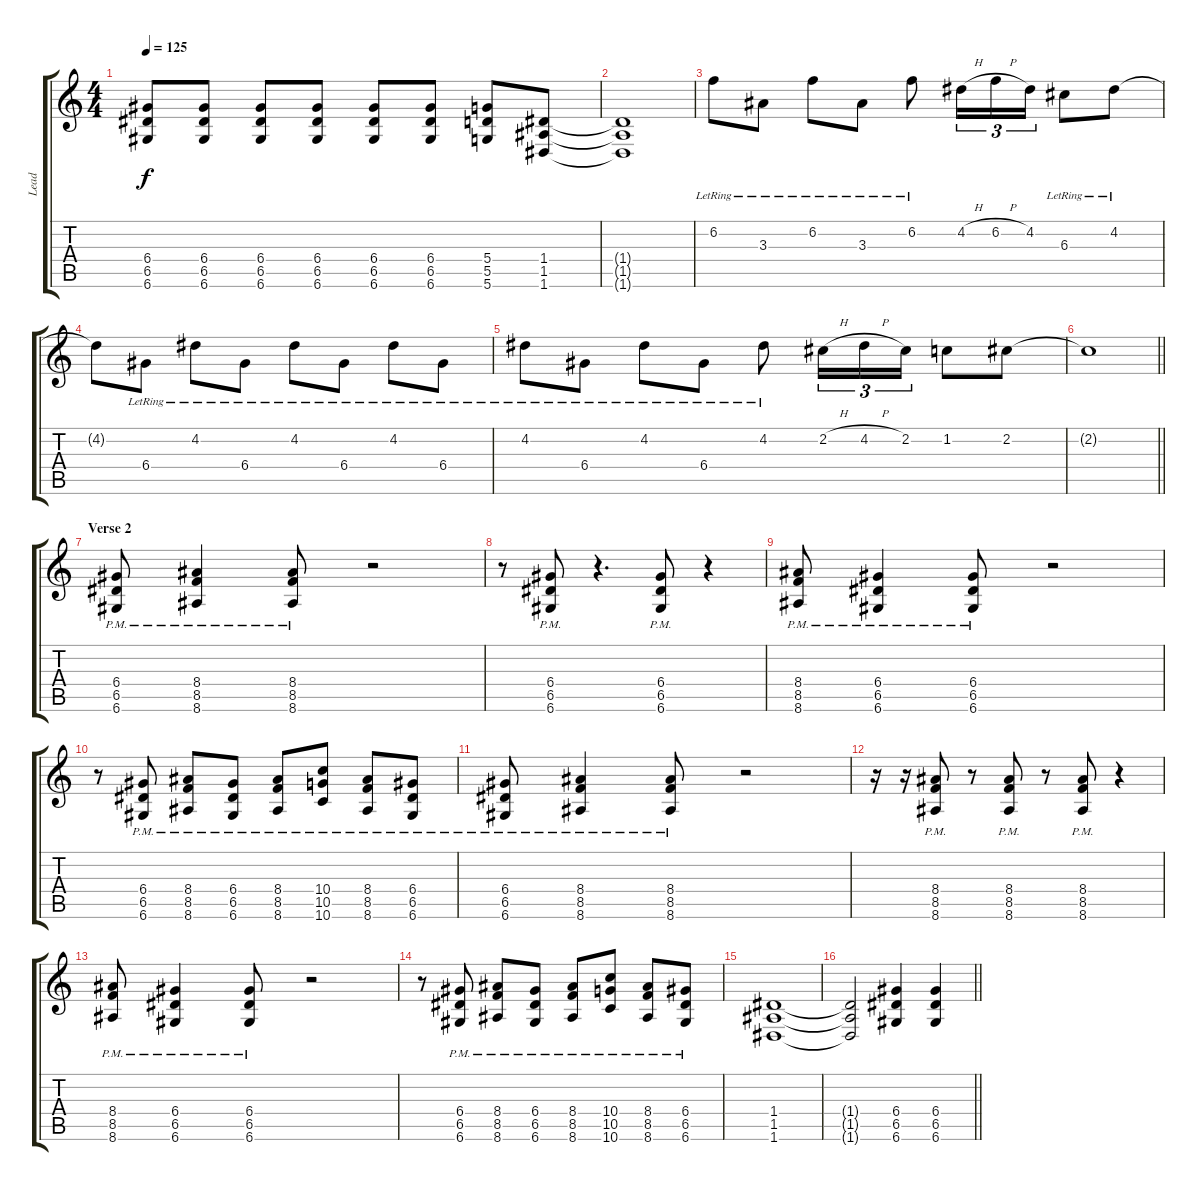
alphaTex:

\track ("Lead" "Lead") {instrument distortionguitar}
\staff {score tabs}
\tuning (E4 B3 G3 D3 A2 D2) {hide}
\ts (4 4)
\tempo 125
\clef g2
\ks c
(6.4 6.5 6.6).8{dy f} (6.4 6.5 6.6).8 (6.4 6.5 6.6).8 (6.4 6.5 6.6).8 (6.4 6.5 6.6).8 (6.4 6.5 6.6).8 (5.4 5.5 5.6).8 (1.4 1.5 1.6).8 |
(1.4{t} 1.5{t} 1.6{t}).1 |
6.2{lr}.8 3.3{lr}.8 6.2{lr}.8 3.3{lr}.8 6.2{lr}.8 4.2{h}.16{tu (3 2)} 6.2{h}.16{tu (3 2)} 4.2.16{tu (3 2)} 6.3{lr}.8 4.2{lr}.8 |
4.2{t}.8 6.4{lr}.8 4.2{lr}.8 6.4{lr}.8 4.2{lr}.8 6.4{lr}.8 4.2{lr}.8 6.4{lr}.8 |
4.2{lr}.8 6.4{lr}.8 4.2{lr}.8 6.4{lr}.8 4.2{lr}.8 2.2{h}.16{tu (3 2)} 4.2{h}.16{tu (3 2)} 2.2.16{tu (3 2)} 1.2.8 2.2.8 |
\barLineRight lightlight
2.2{t}.1{volume 0} |
\section ("" "Verse 2")
(6.4{pm} 6.5{pm} 6.6{pm}).8{volume 13} (8.4{pm} 8.5{pm} 8.6{pm}).4 (8.4{pm} 8.5{pm} 8.6{pm}).8 r.2 |
r.8 (6.4{pm} 6.5{pm} 6.6{pm}).8 r.4{d} (6.4{pm} 6.5{pm} 6.6{pm}).8 r.4 |
(8.4{pm} 8.5{pm} 8.6{pm}).8 (6.4{pm} 6.5{pm} 6.6{pm}).4 (6.4{pm} 6.5{pm} 6.6{pm}).8 r.2 |
r.8 (6.4{pm} 6.5{pm} 6.6{pm}).8 (8.4{pm} 8.5{pm} 8.6{pm}).8 (6.4{pm} 6.5{pm} 6.6{pm}).8 (8.4{pm} 8.5{pm} 8.6{pm}).8 (10.4{pm} 10.5{pm} 10.6{pm}).8 (8.4{pm} 8.5{pm} 8.6{pm}).8 (6.4{pm} 6.5{pm} 6.6{pm}).8 |
(6.4{pm} 6.5{pm} 6.6{pm}).8 (8.4{pm} 8.5{pm} 8.6{pm}).4 (8.4{pm} 8.5{pm} 8.6{pm}).8 r.2 |
r.16 r.16 (8.4{pm} 8.5{pm} 8.6{pm}).8 r.8 (8.4{pm} 8.5{pm} 8.6{pm}).8 r.8 (8.4{pm} 8.5{pm} 8.6{pm}).8 r.4 |
(8.4{pm} 8.5{pm} 8.6{pm}).8 (6.4{pm} 6.5{pm} 6.6{pm}).4 (6.4{pm} 6.5{pm} 6.6{pm}).8 r.2 |
r.8 (6.4{pm} 6.5{pm} 6.6{pm}).8 (8.4{pm} 8.5{pm} 8.6{pm}).8 (6.4{pm} 6.5{pm} 6.6{pm}).8 (8.4{pm} 8.5{pm} 8.6{pm}).8 (10.4{pm} 10.5{pm} 10.6{pm}).8 (8.4{pm} 8.5{pm} 8.6{pm}).8 (6.4{pm} 6.5{pm} 6.6{pm}).8 |
(1.4 1.5 1.6).1 |
\barLineRight lightlight
(1.4{t} 1.5{t} 1.6{t}).2 (6.4 6.5 6.6).4 (6.4 6.5 6.6).4
